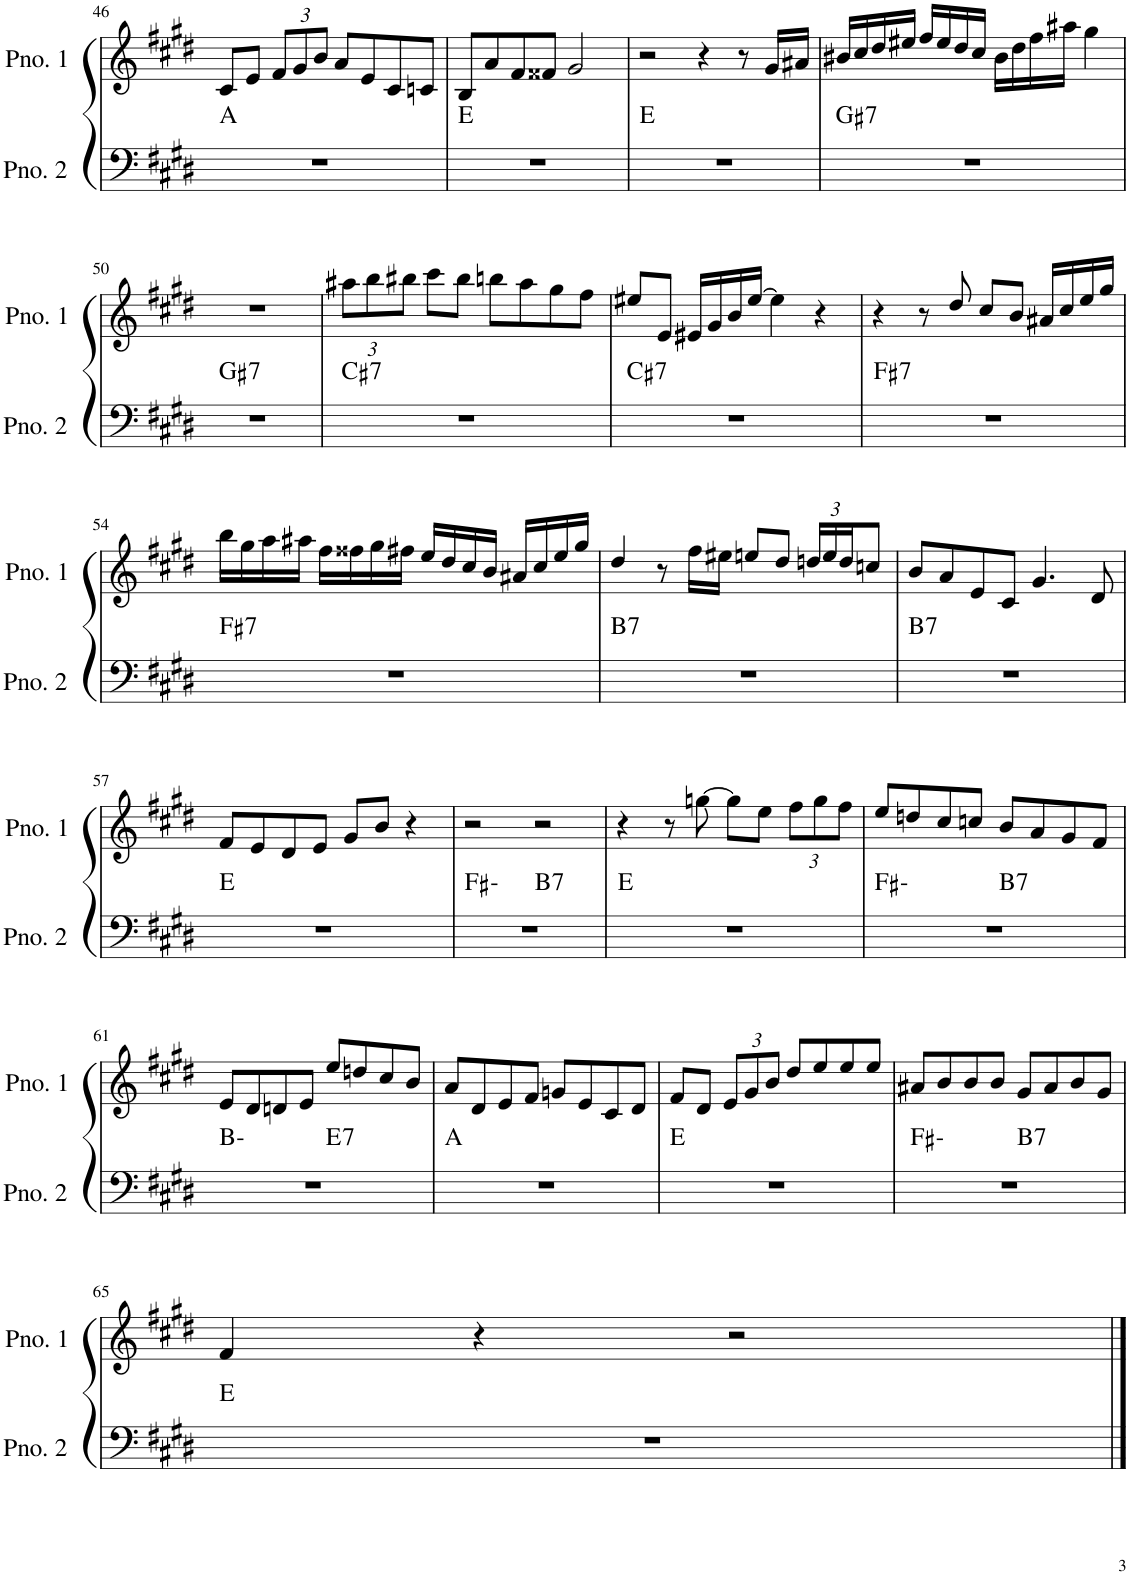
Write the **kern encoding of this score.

**kern	**harte	**kern
*part2	*part2	*part1
*staff2	*	*staff1
*I"ピアノ 2	*	*I"ピアノ 1
!!LO:PB:g=z
*clefF4	*	*clefG2
*k[f#c#g#d#]	*	*k[f#c#g#d#]
*M4/4	*	*M4/4
=46	=46	=46
1r	A:maj	8c#/L
.	.	8e/J
*	*	*Xbrackettup
.	.	12f#/L
.	.	12g#/
.	.	12b/J
.	.	8a/L
.	.	8e/
.	.	8c#/
.	.	8cn/J
=47	=47	=47
1r	E:maj	8B/L
.	.	8a/
.	.	8f#/
.	.	8f##X/J
.	.	2g#/
=48	=48	=48
1r	E:maj	2r
.	.	4r
.	.	8r
.	.	16g#/LL
.	.	16a#X/JJ
=49	=49	=49
!	!LO:H:kt=7	!
1r	G#:7	16b#X/LL
.	.	16cc#/
.	.	16dd#/
.	.	16ee#X/JJ
.	.	16ff#/LL
.	.	16ee#/
.	.	16dd#/
.	.	16cc#/JJ
.	.	16b#\LL
.	.	16dd#\
.	.	16ff#\
.	.	16aa#X\JJ
.	.	4gg#\
!!LO:LB:g=z
=50	=50	=50
!	!LO:H:kt=7	!
1r	G#:7	1r
=51	=51	=51
!	!LO:H:kt=7	!
1r	C#:7	12aa#X\L
.	.	12bb\
.	.	12bb#X\J
.	.	8ccc#\L
.	.	8bb#\J
.	.	8bbn\L
.	.	8aa#\
.	.	8gg#\
.	.	8ff#\J
=52	=52	=52
!	!LO:H:kt=7	!
1r	C#:7	8ee#X/L
.	.	8e/J
.	.	16e#X/LL
.	.	16g#/
.	.	16b/
.	.	[16ee#/JJ
.	.	4ee#\]
.	.	4r
=53	=53	=53
!	!LO:H:kt=7	!
1r	F#:7	4r
.	.	8r
.	.	8dd#/
.	.	8cc#/L
.	.	8b/J
.	.	16a#X/LL
.	.	16cc#/
.	.	16ee/
.	.	16gg#/JJ
!!LO:LB:g=z
=54	=54	=54
!	!LO:H:kt=7	!
1r	F#:7	16bb\LL
.	.	16gg#\
.	.	16aa\
.	.	16aa#X\JJ
.	.	16ff#\LL
.	.	16ff##X\
.	.	16gg#\
.	.	16ff#X\JJ
.	.	16ee/LL
.	.	16dd#/
.	.	16cc#/
.	.	16b/JJ
.	.	16a#X/LL
.	.	16cc#/
.	.	16ee/
.	.	16gg#/JJ
=55	=55	=55
!	!LO:H:kt=7	!
1r	B:7	4dd#/
.	.	8r
.	.	16ff#\LL
.	.	16ee#X\JJ
.	.	8een/L
.	.	8dd#/J
.	.	24ddn/LL
.	.	24ee/
.	.	24dd/J
.	.	8ccn/J
=56	=56	=56
!	!LO:H:kt=7	!
1r	B:7	8b/L
.	.	8a/
.	.	8e/
.	.	8c#/J
.	.	4.g#/
.	.	8d#/
!!LO:LB:g=z
=57	=57	=57
1r	E:maj	8f#/L
.	.	8e/
.	.	8d#/
.	.	8e/J
.	.	8g#/L
.	.	8b/J
.	.	4r
=58	=58	=58
*^	*	*
1r	2ryy	F#:min	2r
!	!	!LO:H:kt=7	!
.	2ryy	B:7	2r
*v	*v	*	*
=59	=59	=59
1r	E:maj	4r
.	.	8r
.	.	[8ggn\
.	.	8gg\L]
.	.	8ee\J
.	.	12ff#\L
.	.	12gg\
.	.	12ff#\J
=60	=60	=60
*^	*	*
1r	2ryy	F#:min	8ee/L
.	.	.	8ddn/
.	.	.	8cc#/
.	.	.	8ccn/J
!	!	!LO:H:kt=7	!
.	2ryy	B:7	8b/L
.	.	.	8a/
.	.	.	8g#/
.	.	.	8f#/J
!!LO:LB:g=z
=61	=61	=61	=61
1r	2ryy	B:min	8e/L
.	.	.	8d#/
.	.	.	8dn/
.	.	.	8e/J
!	!	!LO:H:kt=7	!
.	2ryy	E:7	8ee/L
.	.	.	8ddn/
.	.	.	8cc#/
.	.	.	8b/J
*v	*v	*	*
=62	=62	=62
1r	A:maj	8a/L
.	.	8d#/
.	.	8e/
.	.	8f#/J
.	.	8gn/L
.	.	8e/
.	.	8c#/
.	.	8d#/J
=63	=63	=63
1r	E:maj	8f#/L
.	.	8d#/J
.	.	12e/L
.	.	12g#/
.	.	12b/J
.	.	8dd#/L
.	.	8ee/
.	.	8ee/
.	.	8ee/J
=64	=64	=64
*^	*	*
1r	2ryy	F#:min	8a#X/L
.	.	.	8b/
.	.	.	8b/
.	.	.	8b/J
!	!	!LO:H:kt=7	!
.	2ryy	B:7	8g#/L
.	.	.	8a#/
.	.	.	8b/
.	.	.	8g#/J
*v	*v	*	*
!!LO:LB:g=z
=65	=65	=65
1r	E:maj	4f#/
.	.	4r
.	.	2r
==	==	==
*-	*-	*-
